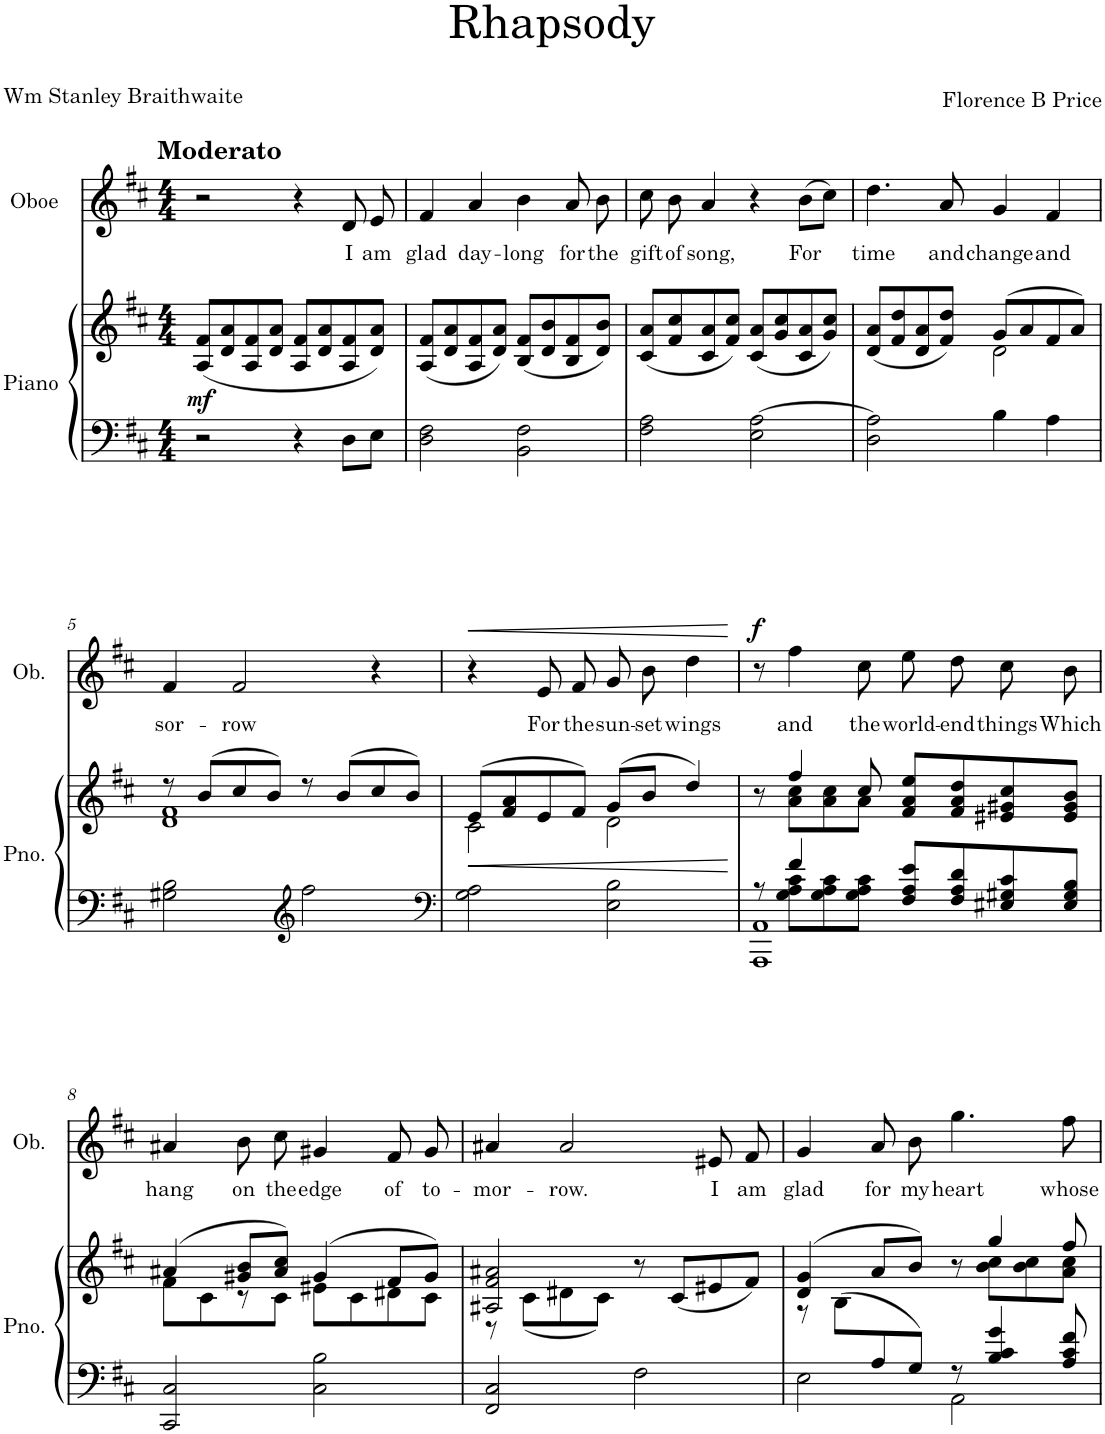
**kern	**kern	**dynam	**kern	**text	**dynam
*part2	*part2	*part2	*part1	*part1	*part1
*staff3	*staff2	*staff2/3	*staff1	*staff1	*staff1
*I"Piano	*	*	*I"Oboe	*	*
*I'Pno.	*	*	*I'Ob.	*	*
*clefF4	*clefG2	*	*clefG2	*	*
*k[f#c#]	*k[f#c#]	*	*k[f#c#]	*	*
*M4/4	*M4/4	*	*M4/4	*	*
=1	=1	=1	=1	=1	=1
!	!	!	!LO:TX:a:B:t=Moderato	!	!
!	!	!LO:DY:b	!	!	!
2r	(8A/ 8f#/L	mf	2r	.	.
.	8d/ 8a/	.	.	.	.
.	8A/ 8f#/	.	.	.	.
.	8d/ 8a/J	.	.	.	.
4r	8A/ 8f#/L	.	4r	.	.
.	8d/ 8a/	.	.	.	.
!	!	!	!	!LO:LY:b	!
8D\L	8A/ 8f#/	.	8d/	I	.
!	!	!	!	!LO:LY:b	!
8E\J	8d/ 8a/J)	.	8e/	am	.
=2	=2	=2	=2	=2	=2
!	!	!	!	!LO:LY:b	!
2D\ 2F#\	(8A/ 8f#/L	.	4f#/	glad	.
.	8d/ 8a/	.	.	.	.
!	!	!	!	!LO:LY:b	!
.	8A/ 8f#/	.	4a/	day-	.
.	8d/ 8a/J)	.	.	.	.
!	!	!	!	!LO:LY:b	!
2BB\ 2F#\	(8B/ 8f#/L	.	4b\	-long	.
.	8d/ 8b/	.	.	.	.
!	!	!	!	!LO:LY:b	!
.	8B/ 8f#/	.	8a/	for	.
!	!	!	!	!LO:LY:b	!
.	8d/ 8b/J)	.	8b\	the	.
=3	=3	=3	=3	=3	=3
!	!	!	!	!LO:LY:b	!
2F#\ 2A\	(8c#/ 8a/L	.	8cc#\	gift	.
!	!	!	!	!LO:LY:b	!
.	8f#/ 8cc#/	.	8b\	of	.
!	!	!	!	!LO:LY:b	!
.	8c#/ 8a/	.	4a/	song,	.
.	8f#/ 8cc#/J)	.	.	.	.
2E\ [2A\	(8c#/ 8a/L	.	4r	.	.
.	8g/ 8cc#/	.	.	.	.
!	!	!	!	!LO:LY:b	!
.	8c#/ 8a/	.	(8b\L	For	.
.	8g/ 8cc#/J)	.	8cc#\J)	.	.
=4	=4	=4	=4	=4	=4
*	*^	*	*	*	*
!	!	!	!	!	!LO:LY:b	!
2D\ 2A\]	(8d/ 8a/L	2ryy	.	4.dd\	time	.
.	8f#/ 8dd/	.	.	.	.	.
.	8d/ 8a/	.	.	.	.	.
!	!	!	!	!	!LO:LY:b	!
.	8f#/ 8dd/J)	.	.	8a/	and	.
!	!	!	!	!	!LO:LY:b	!
4B\	(8g/L	2d\	.	4g/	change	.
.	8a/	.	.	.	.	.
!	!	!	!	!	!LO:LY:b	!
4A\	8f#/	.	.	4f#/	and	.
.	8a/J)	.	.	.	.	.
!!LO:LB:g=z
=5	=5	=5	=5	=5	=5	=5
!	!	!	!	!	!LO:LY:b	!
2G#X\ 2B\	8r	1d 1f#	.	4f#/	sor-	.
.	(8b/L	.	.	.	.	.
!	!	!	!	!	!LO:LY:b	!
.	8cc#/	.	.	2f#/	-row	.
.	8b/J)	.	.	.	.	.
*clefG2	*	*	*	*	*	*
2ff#\	8r	.	.	.	.	.
.	(8b/L	.	.	.	.	.
.	8cc#/	.	.	4r	.	.
.	8b/J)	.	.	.	.	.
=6	=6	=6	=6	=6	=6	=6
*clefF4	*	*	*	*	*	*
!	!	!	!LO:HP:b	!	!	!LO:HP:b
2G\ 2A\	(8e/L	2c#\	<	4r	.	<
.	8f#/ 8a/	.	.	.	.	.
!	!	!	!	!	!LO:LY:b	!
.	8e/	.	.	8e/	For	.
!	!	!	!	!	!LO:LY:b	!
.	8f#/J)	.	.	8f#/	the	.
!	!	!	!	!	!LO:LY:b	!
2E\ 2B\	(8g/L	2d\	.	8g/	sun-	.
!	!	!	!	!	!LO:LY:b	!
.	8b/J	.	.	8b\	-set	.
!	!	!	!	!	!LO:LY:b	!
.	4dd/)	.	.	4dd\	wings	.
*	*v	*v	*	*	*	*
.	.	[	.	.	[
=7	=7	=7	=7	=7	=7
*^	*^	*	*	*	*
*	*^	*	*	*	*	*	*
!	!	!	!	!	!	!	!	!LO:DY:a
8r	8ryy	1AAA 1AA	8r	8ryy	.	8r	.	f
!	!	!	!	!	!	!	!LO:LY:b	!
4f#/	8G\ 8A\ 8c#\L	.	4ff#/	8a\ 8cc#\L	.	4ff#\	and	.
.	8G\ 8A\ 8c#\	.	.	8a\ 8cc#\	.	.	.	.
!	!	!	!	!	!	!	!LO:LY:b	!
8ryy	8G\ 8A\ 8c#\J	.	8cc#/	8a\J	.	8cc#\	the	.
!	!	!	!	!	!	!	!LO:LY:b	!
8F#/ 8A/ 8e/L	2ryy	.	8f#/ 8a/ 8ee/L	2ryy	.	8ee\	world-	.
!	!	!	!	!	!	!	!LO:LY:b	!
8F#/ 8A/ 8d/	.	.	8f#/ 8a/ 8dd/	.	.	8dd\	-end	.
!	!	!	!	!	!	!	!LO:LY:b	!
8E#X/ 8G#X/ 8c#/	.	.	8e#X/ 8g#X/ 8cc#/	.	.	8cc#\	things	.
!	!	!	!	!	!	!	!LO:LY:b	!
8E#/ 8G#/ 8B/J	.	.	8e#/ 8g#/ 8b/J	.	.	8b\	Which	.
*v	*v	*v	*	*	*	*	*	*
!!LO:LB:g=z
=8	=8	=8	=8	=8	=8	=8
!	!	!	!	!	!LO:LY:b	!
2CC#/ 2C#/	(4a#X/	8f#\L	.	4a#X/	hang	.
.	.	8c#\	.	.	.	.
!	!	!	!	!	!LO:LY:b	!
.	8g#X/ 8b/L	8r	.	8b\	on	.
!	!	!	!	!	!LO:LY:b	!
.	8a#/ 8cc#/J)	8c#\J	.	8cc#\	the	.
!	!	!	!	!	!LO:LY:b	!
2C#\ 2B\	(4g#/	8e#X\L	.	4g#X/	edge	.
.	.	8c#\	.	.	.	.
!	!	!	!	!	!LO:LY:b	!
.	8f#/L	8d#X\	.	8f#/	of	.
!	!	!	!	!	!LO:LY:b	!
.	8g#/J)	8c#\J	.	8g#/	to-	.
=9	=9	=9	=9	=9	=9	=9
!	!	!	!	!	!LO:LY:b	!
2FF#/ 2C#/	2A#X/ 2f#/ 2a#X/	8r	.	4a#X/	-mor-	.
.	.	(8c#\L	.	.	.	.
!	!	!	!	!	!LO:LY:b	!
.	.	8d#X\	.	2a#/	-row.	.
.	.	8c#\J)	.	.	.	.
2F#\	8r	2ryy	.	.	.	.
.	(8c#/L	.	.	.	.	.
!	!	!	!	!	!LO:LY:b	!
.	8e#X/	.	.	8e#X/	I	.
!	!	!	!	!	!LO:LY:b	!
.	8f#/J)	.	.	8f#/	am	.
=10	=10	=10	=10	=10	=10	=10
*^	*	*	*	*	*	*
*	*^	*	*	*	*	*	*
!	!	!	!	!	!	!	!LO:LY:b	!
4ryy	2E\	2ryy	(4d/ 4g/	8r	.	4g/	glad	.
.	.	.	.	(8B\L	.	.	.	.
!	!	!	!	!	!	!	!LO:LY:b	!
8A/	.	.	8a/L	4.ryy	.	8a/	for	.
!	!	!	!	!	!	!	!LO:LY:b	!
8G/J)	.	.	8b/J)	.	.	8b\	my	.
!	!	!	!	!	!	!	!LO:LY:b	!
2ryy	8r	2AA\	8r	.	.	4.gg\	heart	.
.	4B/ 4c#/ 4g/	.	4gg/	8b\ 8cc#\L	.	.	.	.
.	.	.	.	8b\ 8cc#\	.	.	.	.
!	!	!	!	!	!	!	!LO:LY:b	!
.	8A/ 8c#/ 8f#/	.	8ff#/	8a\ 8cc#\J	.	8ff#\	whose	.
*v	*v	*v	*	*	*	*	*	*
*	*v	*v	*	*	*	*
=	=	=	=	=	=
*-	*-	*-	*-	*-	*-
